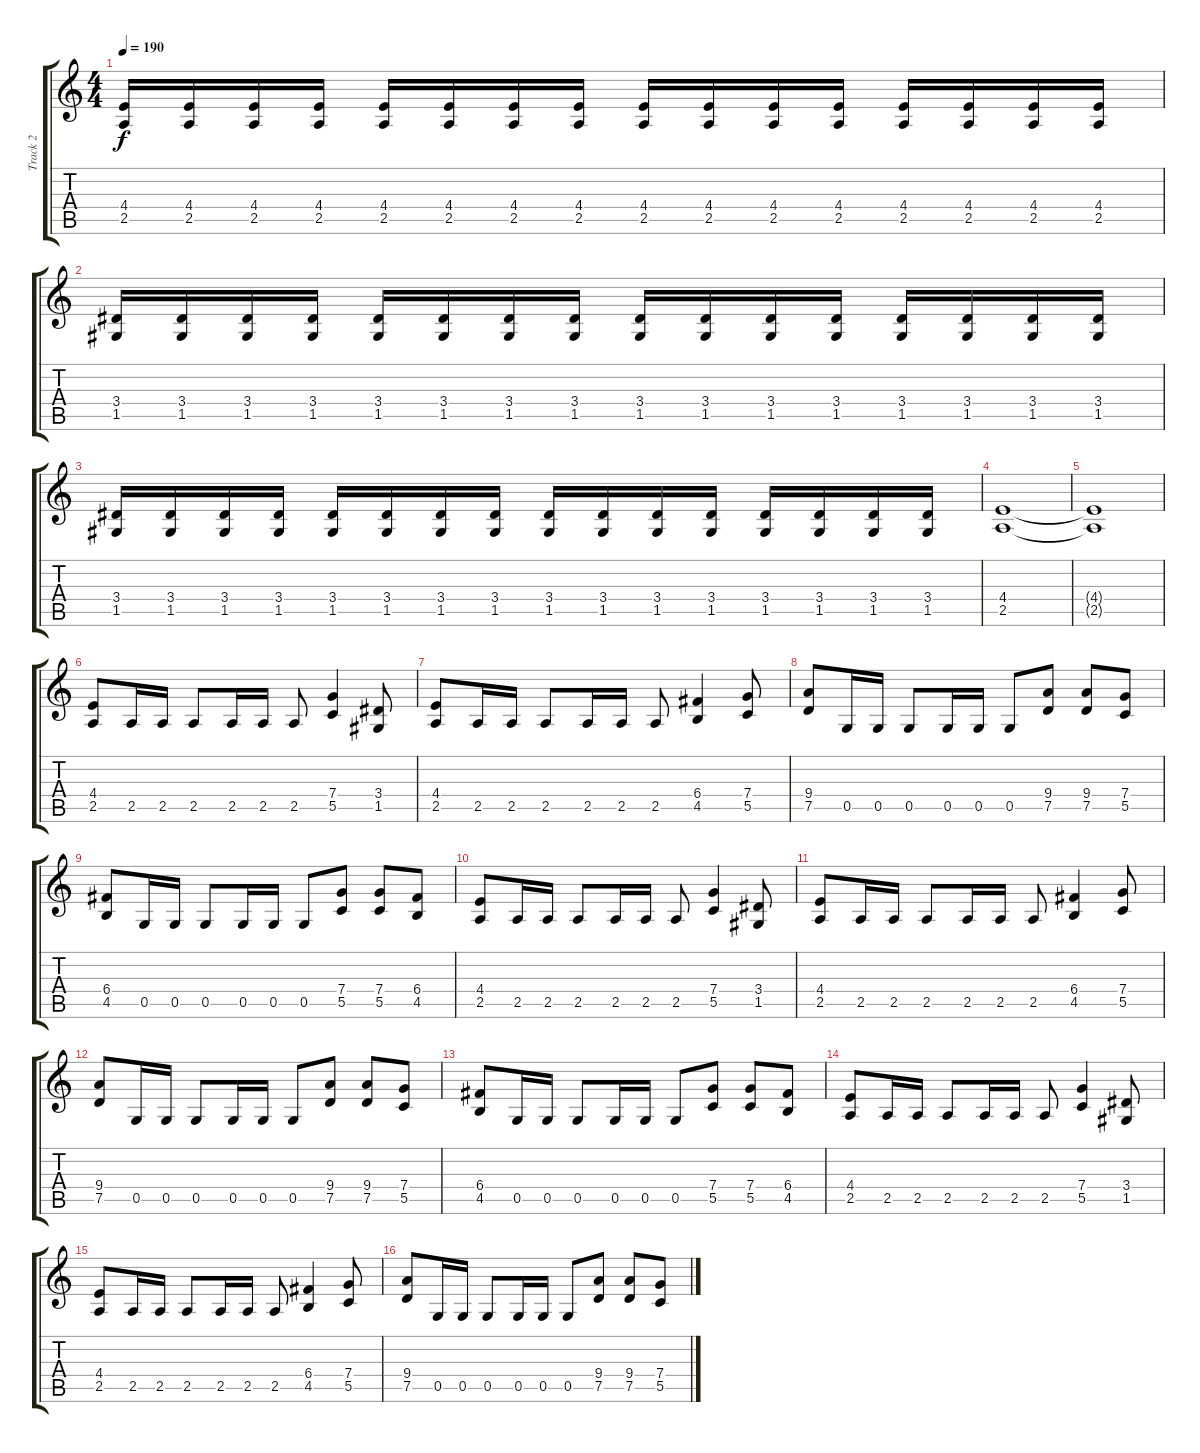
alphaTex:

\track ("Track 2" "Track 2") {instrument distortionguitar}
\staff {score tabs}
\tuning (D4 A3 F3 C3 G2 D2) {hide}
\ts (4 4)
\tempo 190
\clef g2
\ks c
(4.4 2.5).16{dy f} (4.4 2.5).16 (4.4 2.5).16 (4.4 2.5).16 (4.4 2.5).16 (4.4 2.5).16 (4.4 2.5).16 (4.4 2.5).16 (4.4 2.5).16 (4.4 2.5).16 (4.4 2.5).16 (4.4 2.5).16 (4.4 2.5).16 (4.4 2.5).16 (4.4 2.5).16 (4.4 2.5).16 |
(3.4 1.5).16 (3.4 1.5).16 (3.4 1.5).16 (3.4 1.5).16 (3.4 1.5).16 (3.4 1.5).16 (3.4 1.5).16 (3.4 1.5).16 (3.4 1.5).16 (3.4 1.5).16 (3.4 1.5).16 (3.4 1.5).16 (3.4 1.5).16 (3.4 1.5).16 (3.4 1.5).16 (3.4 1.5).16 |
(3.4 1.5).16 (3.4 1.5).16 (3.4 1.5).16 (3.4 1.5).16 (3.4 1.5).16 (3.4 1.5).16 (3.4 1.5).16 (3.4 1.5).16 (3.4 1.5).16 (3.4 1.5).16 (3.4 1.5).16 (3.4 1.5).16 (3.4 1.5).16 (3.4 1.5).16 (3.4 1.5).16 (3.4 1.5).16 |
(4.4 2.5).1 |
(4.4{t} 2.5{t}).1 |
(4.4 2.5).8 2.5.16 2.5.16 2.5.8 2.5.16 2.5.16 2.5.8 (7.4 5.5).4 (3.4 1.5).8 |
(4.4 2.5).8 2.5.16 2.5.16 2.5.8 2.5.16 2.5.16 2.5.8 (6.4 4.5).4 (7.4 5.5).8 |
(9.4 7.5).8 0.5.16 0.5.16 0.5.8 0.5.16 0.5.16 0.5.8 (9.4 7.5).8 (9.4 7.5).8 (7.4 5.5).8 |
(6.4 4.5).8 0.5.16 0.5.16 0.5.8 0.5.16 0.5.16 0.5.8 (7.4 5.5).8 (7.4 5.5).8 (6.4 4.5).8 |
(4.4 2.5).8 2.5.16 2.5.16 2.5.8 2.5.16 2.5.16 2.5.8 (7.4 5.5).4 (3.4 1.5).8 |
(4.4 2.5).8 2.5.16 2.5.16 2.5.8 2.5.16 2.5.16 2.5.8 (6.4 4.5).4 (7.4 5.5).8 |
(9.4 7.5).8 0.5.16 0.5.16 0.5.8 0.5.16 0.5.16 0.5.8 (9.4 7.5).8 (9.4 7.5).8 (7.4 5.5).8 |
(6.4 4.5).8 0.5.16 0.5.16 0.5.8 0.5.16 0.5.16 0.5.8 (7.4 5.5).8 (7.4 5.5).8 (6.4 4.5).8 |
(4.4 2.5).8 2.5.16 2.5.16 2.5.8 2.5.16 2.5.16 2.5.8 (7.4 5.5).4 (3.4 1.5).8 |
(4.4 2.5).8 2.5.16 2.5.16 2.5.8 2.5.16 2.5.16 2.5.8 (6.4 4.5).4 (7.4 5.5).8 |
(9.4 7.5).8 0.5.16 0.5.16 0.5.8 0.5.16 0.5.16 0.5.8 (9.4 7.5).8 (9.4 7.5).8 (7.4 5.5).8
